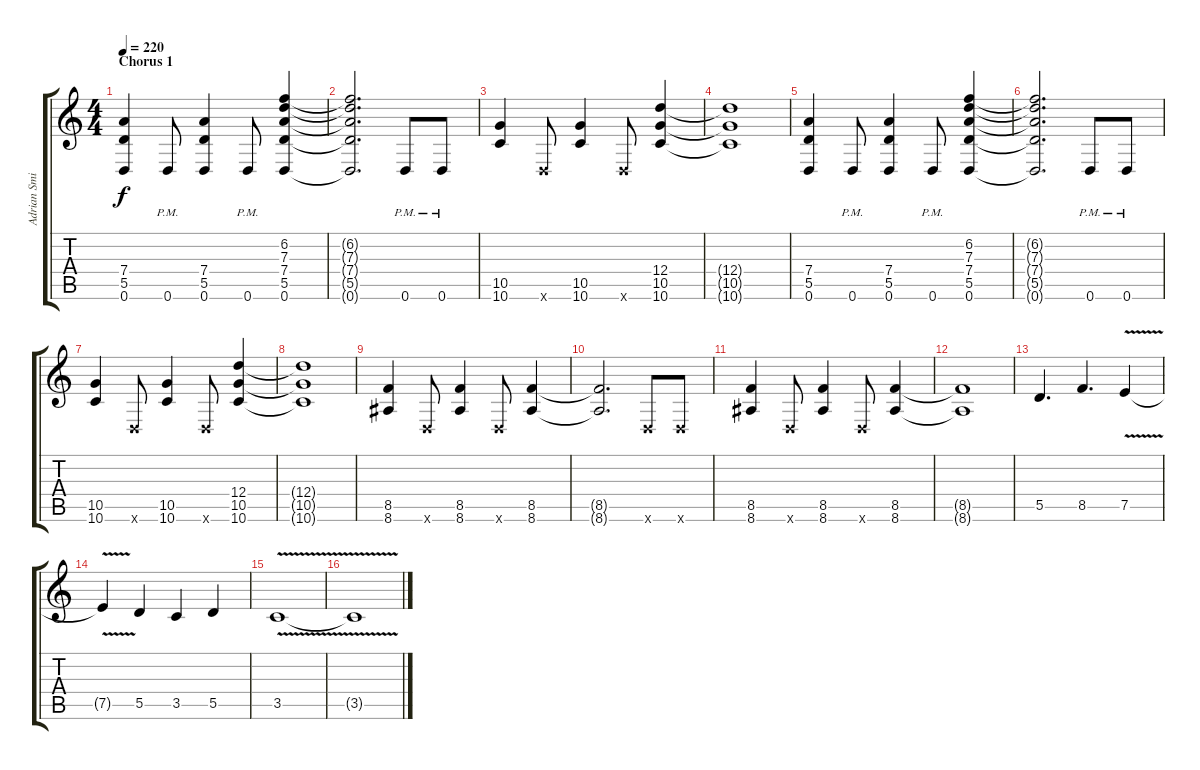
\track ("Adrian Smith" "Adrian Smi") {instrument overdrivenguitar}
\staff {score tabs}
\tuning (E4 B3 G3 D3 A2 D2) {hide}
\ts (4 4)
\section ("" "Chorus 1")
\tempo 220
\clef g2
\ks c
(7.4 5.5 0.6).4{dy f} 0.6{pm}.8 (7.4 5.5 0.6).4 0.6{pm}.8 (6.2 7.3 7.4 5.5 0.6).4 |
(6.2{t} 7.3{t} 7.4{t} 5.5{t} 0.6{t}).2{d} 0.6{pm}.8 0.6{pm}.8 |
(10.5 10.6).4 0.6{x}.8 (10.5 10.6).4 0.6{x}.8 (12.4 10.5 10.6).4 |
(12.4{t} 10.5{t} 10.6{t}).1 |
(7.4 5.5 0.6).4 0.6{pm}.8 (7.4 5.5 0.6).4 0.6{pm}.8 (6.2 7.3 7.4 5.5 0.6).4 |
(6.2{t} 7.3{t} 7.4{t} 5.5{t} 0.6{t}).2{d} 0.6{pm}.8 0.6{pm}.8 |
(10.5 10.6).4 0.6{x}.8 (10.5 10.6).4 0.6{x}.8 (12.4 10.5 10.6).4 |
(12.4{t} 10.5{t} 10.6{t}).1 |
(8.5 8.6).4 0.6{x}.8 (8.5 8.6).4 0.6{x}.8 (8.5 8.6).4 |
(8.5{t} 8.6{t}).2{d} 0.6{x}.8 0.6{x}.8 |
(8.5 8.6).4 0.6{x}.8 (8.5 8.6).4 0.6{x}.8 (8.5 8.6).4 |
(8.5{t} 8.6{t}).1 |
5.5.4{d} 8.5.4{d} 7.5{v}.4 |
7.5{t}.4 5.5.4 3.5.4 5.5.4 |
3.5{v}.1 |
3.5{t}.1
